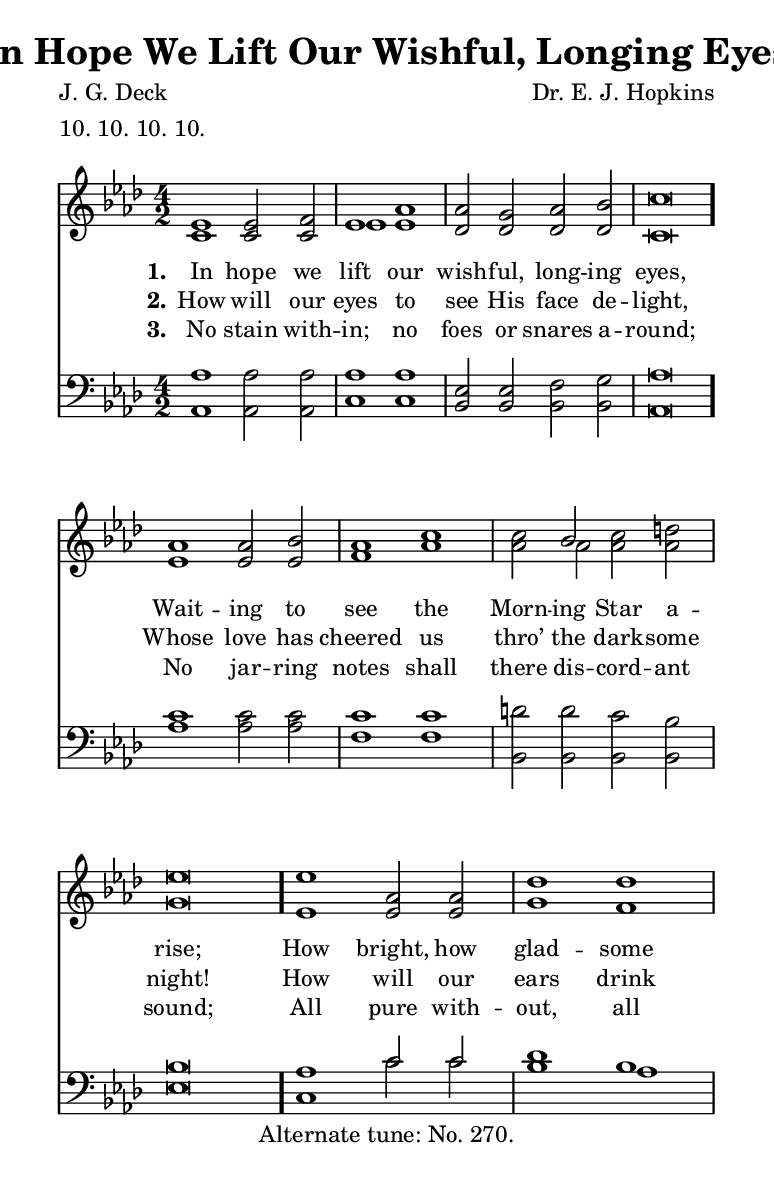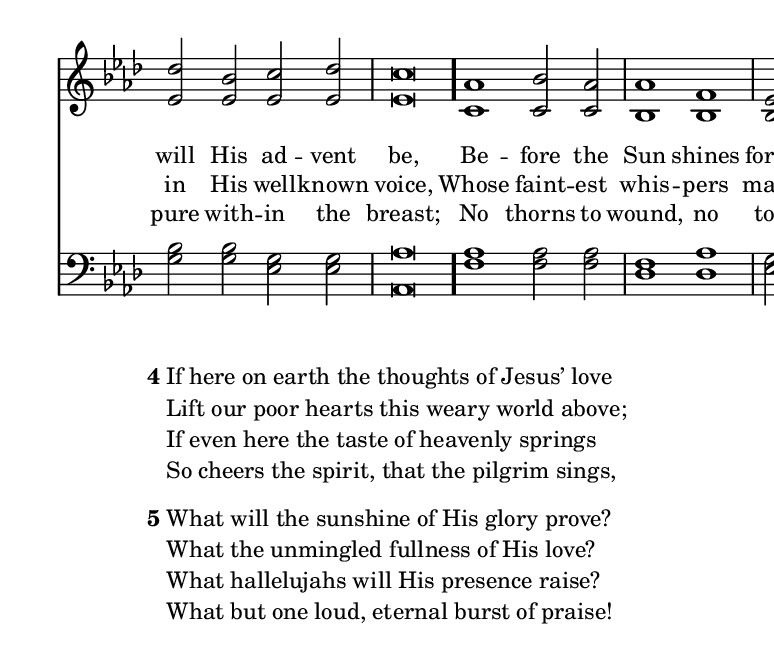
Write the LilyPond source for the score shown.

\include "common/global.ily"
\paper {
  \include "common/paper.ily"
  systems-per-page = ##f
  system-count = 4 % original has 3 systems
score-markup-spacing.padding = 3
score-markup-spacing.basic-distance = 3

  oddFooterMarkup = \markup { \fill-line { \on-the-fly \first-page "Alternate tune: No. 270." } }
  system-count = 4 % original has 3 systems
score-markup-spacing.padding = 3
score-markup-spacing.basic-distance = 3

}

\header{
  hymnnumber = "166"
  title = "In Hope We Lift Our Wishful, Longing Eyes"
  tunename = "Ellers"
  meter = "10. 10. 10. 10."
  poet = "J. G. Deck"
  composer = "Dr. E. J. Hopkins"
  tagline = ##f
}

patternAA = { c1 c2 c2 | c1 c1 | c2 c2 c2 c2 | c\breve }

global = {
  \include "common/overrides.ily"
  \override Staff.TimeSignature.style = #'numbered
  \time 4/2
  \override Score.MetronomeMark.transparent = ##t % hide all fermata changes too
  \tempo 2=100
  \key aes \major
  \autoBeamOff
}

notesSoprano = {
\global
\relative c' {

  \changePitch \patternAA { ees ees f | ees aes | aes g aes bes | c }
  \changePitch \patternAA { aes aes bes | aes c | c bes c d | ees }
  \changePitch \patternAA { ees aes, aes | des des | des bes c des | c }
  \changePitch \patternAA { aes bes aes | aes f | ees ees f ees | ees }
  \bar "|."

}
}

notesAlto = {
\global
\relative e' {

  \changePitch \patternAA { c c c | ees ees | des des des des | c }
  \changePitch \patternAA { ees ees ees | f aes | aes aes aes aes | g }
  \changePitch \patternAA { ees ees ees | g f | ees ees ees ees | ees }
  \changePitch \patternAA { c c c | bes bes | bes bes des des | c }

}
}

notesTenor = {
\global
\relative a {

  \changePitch \patternAA { aes aes aes | aes aes | ees ees f g | aes }
  \changePitch \patternAA { c c c | c c | d d c bes | bes }
  \changePitch \patternAA { aes c c | des bes | bes bes g g | aes }
  \changePitch \patternAA { aes aes aes | f aes | g g g g | aes }

}
}

notesBass = {
\global
\relative f, {

  \changePitch \patternAA { aes aes aes | c c | bes bes bes bes | aes }
  \changePitch \patternAA { aes' aes aes | f f | bes, bes bes bes | ees }
  \changePitch \patternAA { c c' c | bes aes | g g ees ees | aes, }
  \changePitch \patternAA { f' f f | des des | ees ees ees ees | aes, }

}
}

wordsA = \lyricmode {
\set stanza = "1."

In hope we lift our wish -- ful, long -- ing eyes, \bar "."
Wait -- ing to see the Morn -- ing Star a -- rise; \bar "."
How bright, how glad -- some will His ad -- vent be, \bar "."
Be -- fore the Sun shines forth in ma -- jes -- ty! \bar "."

}

wordsB = \lyricmode {
\set stanza = "2."

How will our eyes to see His face de -- light,
Whose love has cheered us thro’ the dark -- some night!
How will our ears drink in His well -- known voice,
Whose faint -- est whis -- pers make our souls re -- joice.

}

wordsC = \lyricmode {
\set stanza = "3."

No stain with -- in; no foes or snares a -- round;
No jar -- ring notes shall there dis -- cord -- ant sound;
All pure with -- out, all pure with -- in the breast;
No thorns to wound, no toil to mar our rest.

}

wordsD = \markuplist {

\line { If here on earth the thoughts of Jesus’ love }
\line { Lift our poor hearts this weary world above; }
\line { If even here the taste of heavenly springs }
\line { So cheers the spirit, that the pilgrim sings, }

}

wordsE = \markuplist {

\line { What will the sunshine of His glory prove? }
\line { What the unmingled fullness of His love? }
\line { What hallelujahs will His presence raise? }
\line { What but one loud, eternal burst of praise! }

}

\score {
  \context ChoirStaff <<
    \context Staff = upper <<
      \set Staff.autoBeaming = ##f
      \set ChoirStaff.systemStartDelimiter = #'SystemStartBar
      \set ChoirStaff.printPartCombineTexts = ##f
      \partcombine #'(2 . 11) \notesSoprano \notesAlto
      \context NullVoice = sopranos { \voiceOne << \notesSoprano >> }
      \context Lyrics = one   \lyricsto sopranos \wordsA
      \context Lyrics = two   \lyricsto sopranos \wordsB
      \context Lyrics = three \lyricsto sopranos \wordsC
    >>
    \context Staff = men <<
      \set Staff.autoBeaming = ##f
      \clef bass
      \set ChoirStaff.printPartCombineTexts = ##f
      \partcombine #'(2 . 11) \notesTenor \notesBass
    >>
  >>
  \layout {
    \include "common/layout.ily"
  }
  #(cond ((ly:get-option 'eog-midi-permitted) #{ \midi{
    \include "common/midi.ily"
  } #}))
}

\noPageBreak

\markup { \fill-line { \vcenter \column {
  \vspace #1
  \line{ \bold 4 \column { \wordsD } } \combine \null \vspace #0.4
  \line{ \bold 5 \column { \wordsE } }
  \vspace #1
} } }

\version "2.19.49"  % necessary for upgrading to future LilyPond versions.

% vi:set et ts=2 sw=2 ai nocindent syntax=lilypond:
